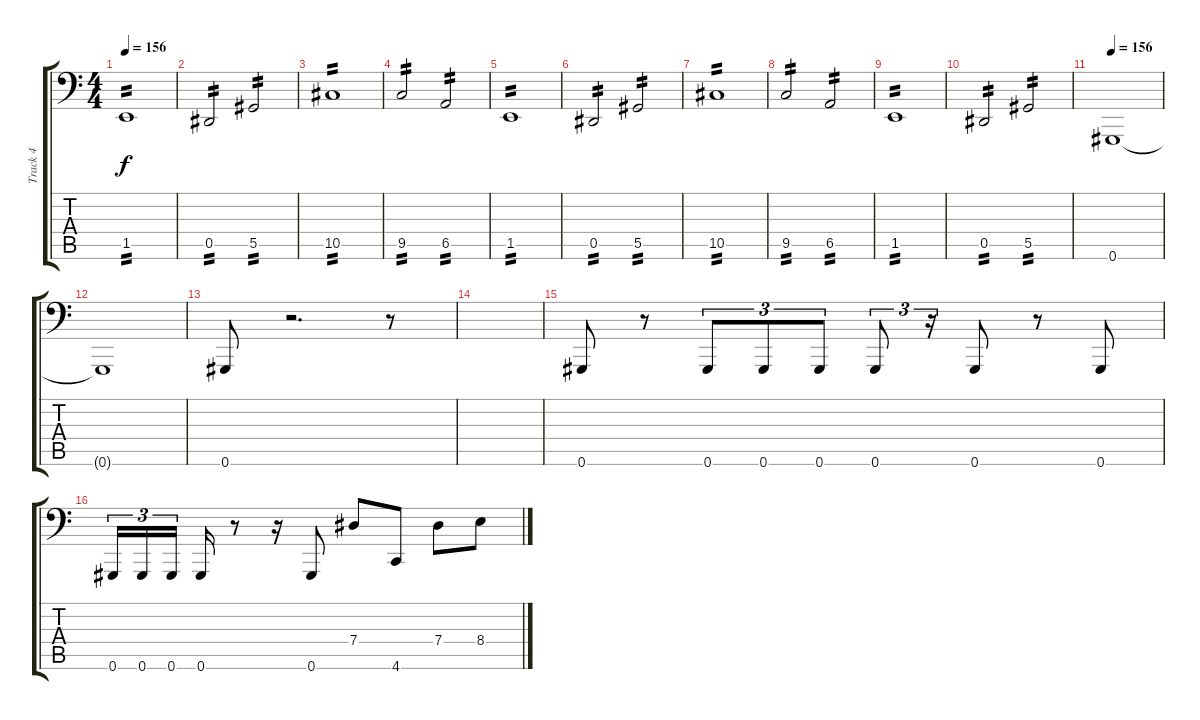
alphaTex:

\track ("Track 4" "Track 4") {instrument electricbassfinger}
\staff {score tabs}
\tuning (Bb2 Gb2 Db2 Ab1 Eb1 Ab0) {hide}
\ts (4 4)
\tempo 156
\clef f4
\ks c
1.5.1{tp 2 dy f} |
0.5.2{tp 2} 5.5.2{tp 2} |
10.5.1{tp 2} |
9.5.2{tp 2} 6.5.2{tp 2} |
1.5.1{tp 2} |
0.5.2{tp 2} 5.5.2{tp 2} |
10.5.1{tp 2} |
9.5.2{tp 2} 6.5.2{tp 2} |
1.5.1{tp 2} |
0.5.2{tp 2} 5.5.2{tp 2} |
\tempo 156
0.6.1 |
0.6{t}.1 |
0.6.8 r.2{d} r.8 |
|
0.6.8 r.8 0.6.8{tu (3 2)} 0.6.8{tu (3 2)} 0.6.8{tu (3 2)} 0.6.8{tu (3 2)} r.16{tu (3 2)} 0.6.8 r.8 0.6.8 |
0.6.16{tu (3 2)} 0.6.16{tu (3 2)} 0.6.16{tu (3 2) beam splitsecondary} 0.6.16 r.8 r.16 0.6.8 7.4.8 4.6.8 7.4.8 8.4.8
